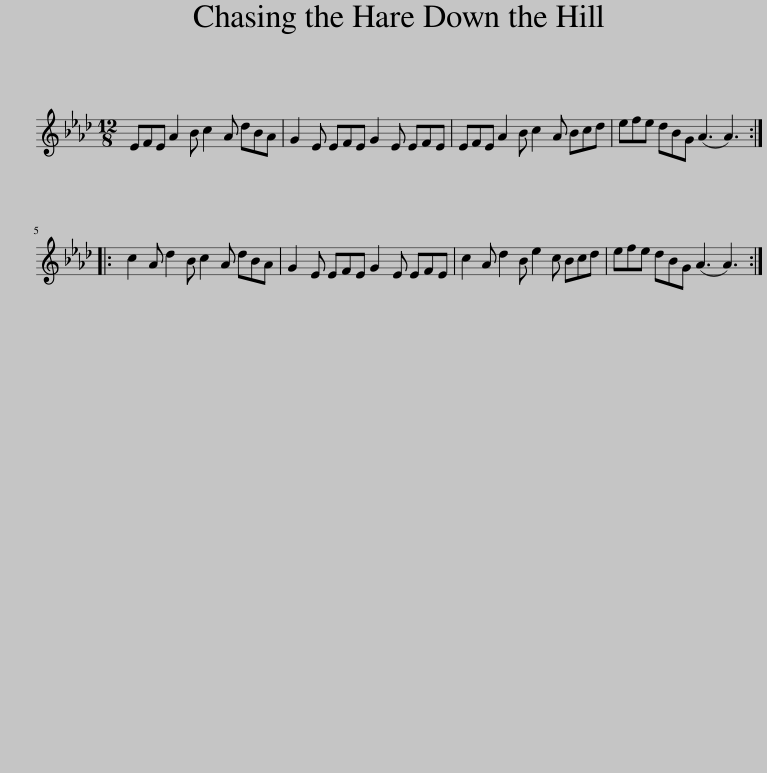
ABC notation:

X:1
L:1/8
M:12/8
I:linebreak $
K:Ab
V:1 treble
V:1
 EFE A2 B c2 A dBA | G2 E EFE G2 E EFE | EFE A2 B c2 A Bcd | efe dBG (A3 A3) ::$ c2 A d2 B c2 A dBA | %5
 G2 E EFE G2 E EFE | c2 A d2 B e2 c Bcd | efe dBG (A3 A3) :| %8
